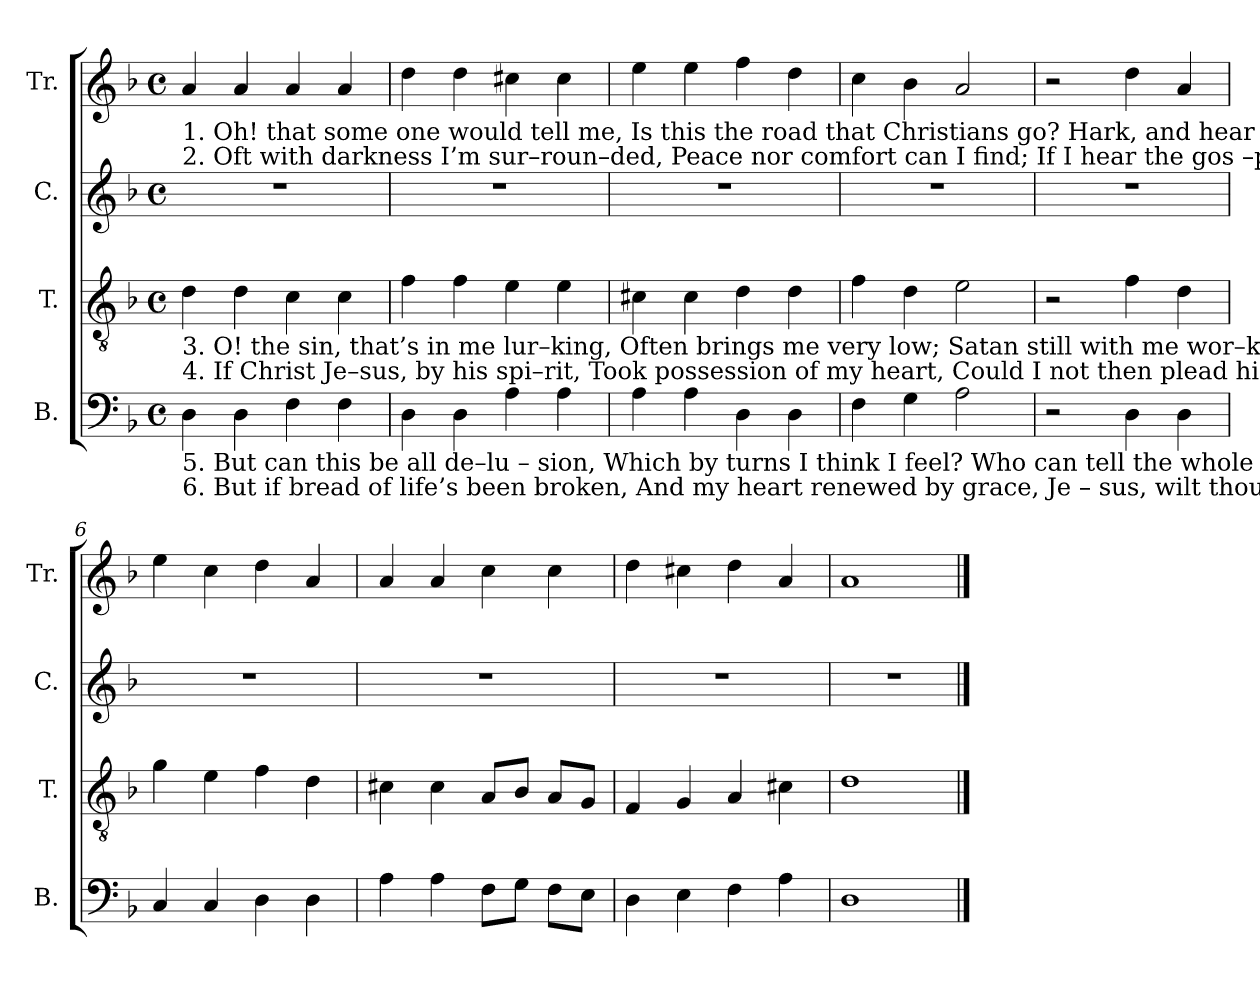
**kern	**kern	**kern	**kern
*part4	*part3	*part2	*part1
*staff4	*staff3	*staff2	*staff1
*I"B.	*I"T.	*I"C.	*I"Tr.
*I'B.	*I'T.	*I'C.	*I'Tr.
*clefF4	*clefGv2	*clefG2	*clefG2
*k[b-]	*k[b-]	*k[b-]	*k[b-]
*M4/4	*M4/4	*M4/4	*M4/4
*met(c)	*met(c)	*met(c)	*met(c)
*MM120	*MM120	*MM120	*MM120
=1	=1	=1	=1
!	!	!	!LO:TX:b:t=1. Oh! that some one would tell me, Is this the road that Christians go?    Hark, and hear what has befell me, Now   my   heart   is    filled   with   woe.
!	!	!	!LO:TX:b:t=2. Oft with darkness I’m sur–roun–ded,  Peace nor comfort can I find;          If  I hear the  gos –pel   sound,  it  Brings  no   com – fort    to     my    mind.
!	!LO:TX:b:t=3. O! the sin, that’s  in  me  lur–king,   Often  brings  me  very  low;             Satan still with me wor–king,  Is    this    the     road  that  Christians  go?	!	!
!	!LO:TX:b:t=4.  If  Christ Je–sus, by his spi–rit,      Took possession of  my heart,            Could I not then plead his me–rit,   Should   I     from   his  way  de –  part?	!	!
!LO:TX:b:t=5. But can this  be   all   de–lu – sion,   Which by turns I think I feel?            Who can tell the whole conclusion?  To     the     Lord    I  must    ap – peal.	!	!	!
!LO:TX:b:t=6. But if  bread  of  life’s been  broken,  And  my heart renewed by grace,      Je – sus, wilt  thou  as  a  to– ken,   Let   me   see   thy  smi – ling    face?	!	!	!
4D\	4d\	1r	4a/
4D\	4d\	.	4a/
4F\	4c\	.	4a/
4F\	4c\	.	4a/
=2	=2	=2	=2
4D\	4f\	1r	4dd\
4D\	4f\	.	4dd\
4A\	4e\	.	4cc#X\
4A\	4e\	.	4cc#\
=3	=3	=3	=3
4A\	4c#X\	1r	4ee\
4A\	4c#\	.	4ee\
4D\	4d\	.	4ff\
4D\	4d\	.	4dd\
=4	=4	=4	=4
4F\	4f\	1r	4cc\
4G\	4d\	.	4b-\
2A\	2e\	.	2a/
=5	=5	=5	=5
2r	2r	1r	2r
4D\	4f\	.	4dd\
4D\	4d\	.	4a/
=6	=6	=6	=6
4C/	4g\	1r	4ee\
4C/	4e\	.	4cc\
4D\	4f\	.	4dd\
4D\	4d\	.	4a/
=7	=7	=7	=7
4A\	4c#X\	1r	4a/
4A\	4c#\	.	4a/
8F\L	8A/L	.	4cc\
8G\J	8B-/J	.	.
8F\L	8A/L	.	4cc\
8E\J	8G/J	.	.
=8	=8	=8	=8
4D\	4F/	1r	4dd\
4E\	4G/	.	4cc#X\
4F\	4A/	.	4dd\
4A\	4c#X\	.	4a/
=9	=9	=9	=9
1D	1d	1r	1a
==	==	==	==
*-	*-	*-	*-
